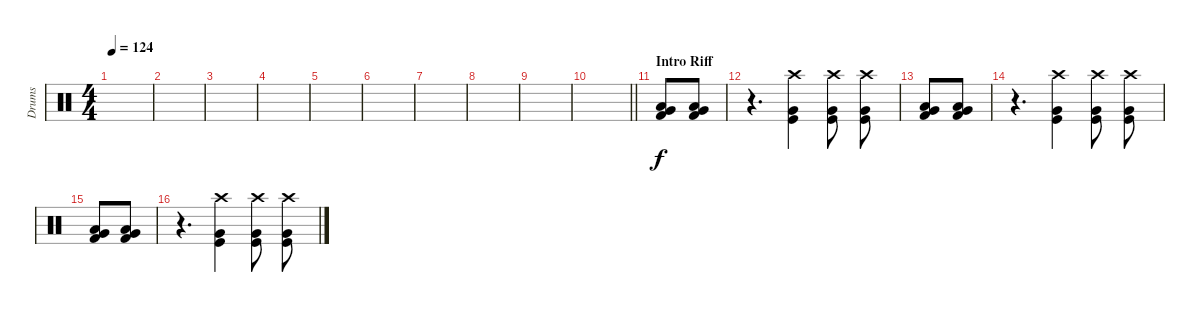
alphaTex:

\track ("Drums" "Drums") {instrument percussion}
\staff {score}
\articulation defaults
\ts (4 4)
\tempo 124
\clef neutral
\ks c
|
|
|
|
|
|
|
|
|
\barLineRight lightlight
|
\section ("" "Intro Riff")
("Kick (hit) 2" "Low Tom (hit)" "Very Low Tom (hit)").8 ("Kick (hit) 2" "Very Low Tom (hit)" "Low Tom (hit)").8 |
r.4{d} ("Kick (hit)" "Very Low Tom (hit)" "Crash high (hit)").4 ("Kick (hit)" "Very Low Tom (hit)" "Crash high (hit)").8 ("Kick (hit)" "Very Low Tom (hit)" "Crash high (hit)").8 |
("Kick (hit) 2" "Low Tom (hit)" "Very Low Tom (hit)").8 ("Kick (hit) 2" "Very Low Tom (hit)" "Low Tom (hit)").8 |
r.4{d} ("Kick (hit)" "Very Low Tom (hit)" "Crash high (hit)").4 ("Kick (hit)" "Very Low Tom (hit)" "Crash high (hit)").8 ("Kick (hit)" "Very Low Tom (hit)" "Crash high (hit)").8 |
("Kick (hit) 2" "Low Tom (hit)" "Very Low Tom (hit)").8 ("Kick (hit) 2" "Very Low Tom (hit)" "Low Tom (hit)").8 |
r.4{d} ("Kick (hit)" "Very Low Tom (hit)" "Crash high (hit)").4 ("Kick (hit)" "Very Low Tom (hit)" "Crash high (hit)").8 ("Kick (hit)" "Very Low Tom (hit)" "Crash high (hit)").8
